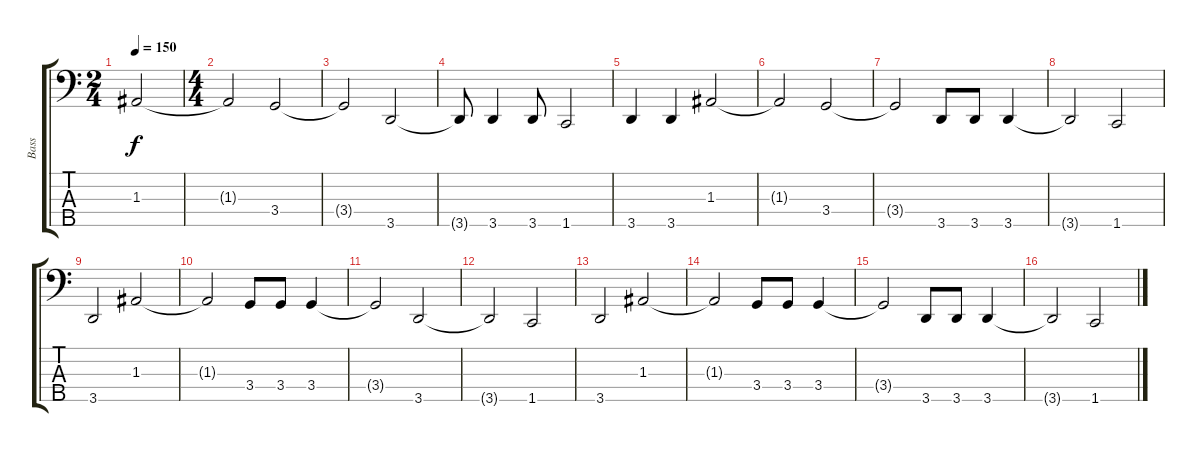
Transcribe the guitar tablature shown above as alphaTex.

\track ("Bass" "Bass") {instrument synthbass1}
\staff {score tabs}
\tuning (G2 D2 A1 E1 B0) {hide}
\ts (2 4)
\tempo 150
\clef f4
\ks c
1.3.2{dy f} |
\ts (4 4)
1.3{t}.2 3.4.2 |
3.4{t}.2 3.5.2 |
3.5{t}.8 3.5.4 3.5.8 1.5.2 |
3.5.4 3.5.4 1.3.2 |
1.3{t}.2 3.4.2 |
3.4{t}.2 3.5.8 3.5.8 3.5.4 |
3.5{t}.2 1.5.2 |
3.5.2 1.3.2 |
1.3{t}.2 3.4.8 3.4.8 3.4.4 |
3.4{t}.2 3.5.2 |
3.5{t}.2 1.5.2 |
3.5.2 1.3.2 |
1.3{t}.2 3.4.8 3.4.8 3.4.4 |
3.4{t}.2 3.5.8 3.5.8 3.5.4 |
3.5{t}.2 1.5.2
